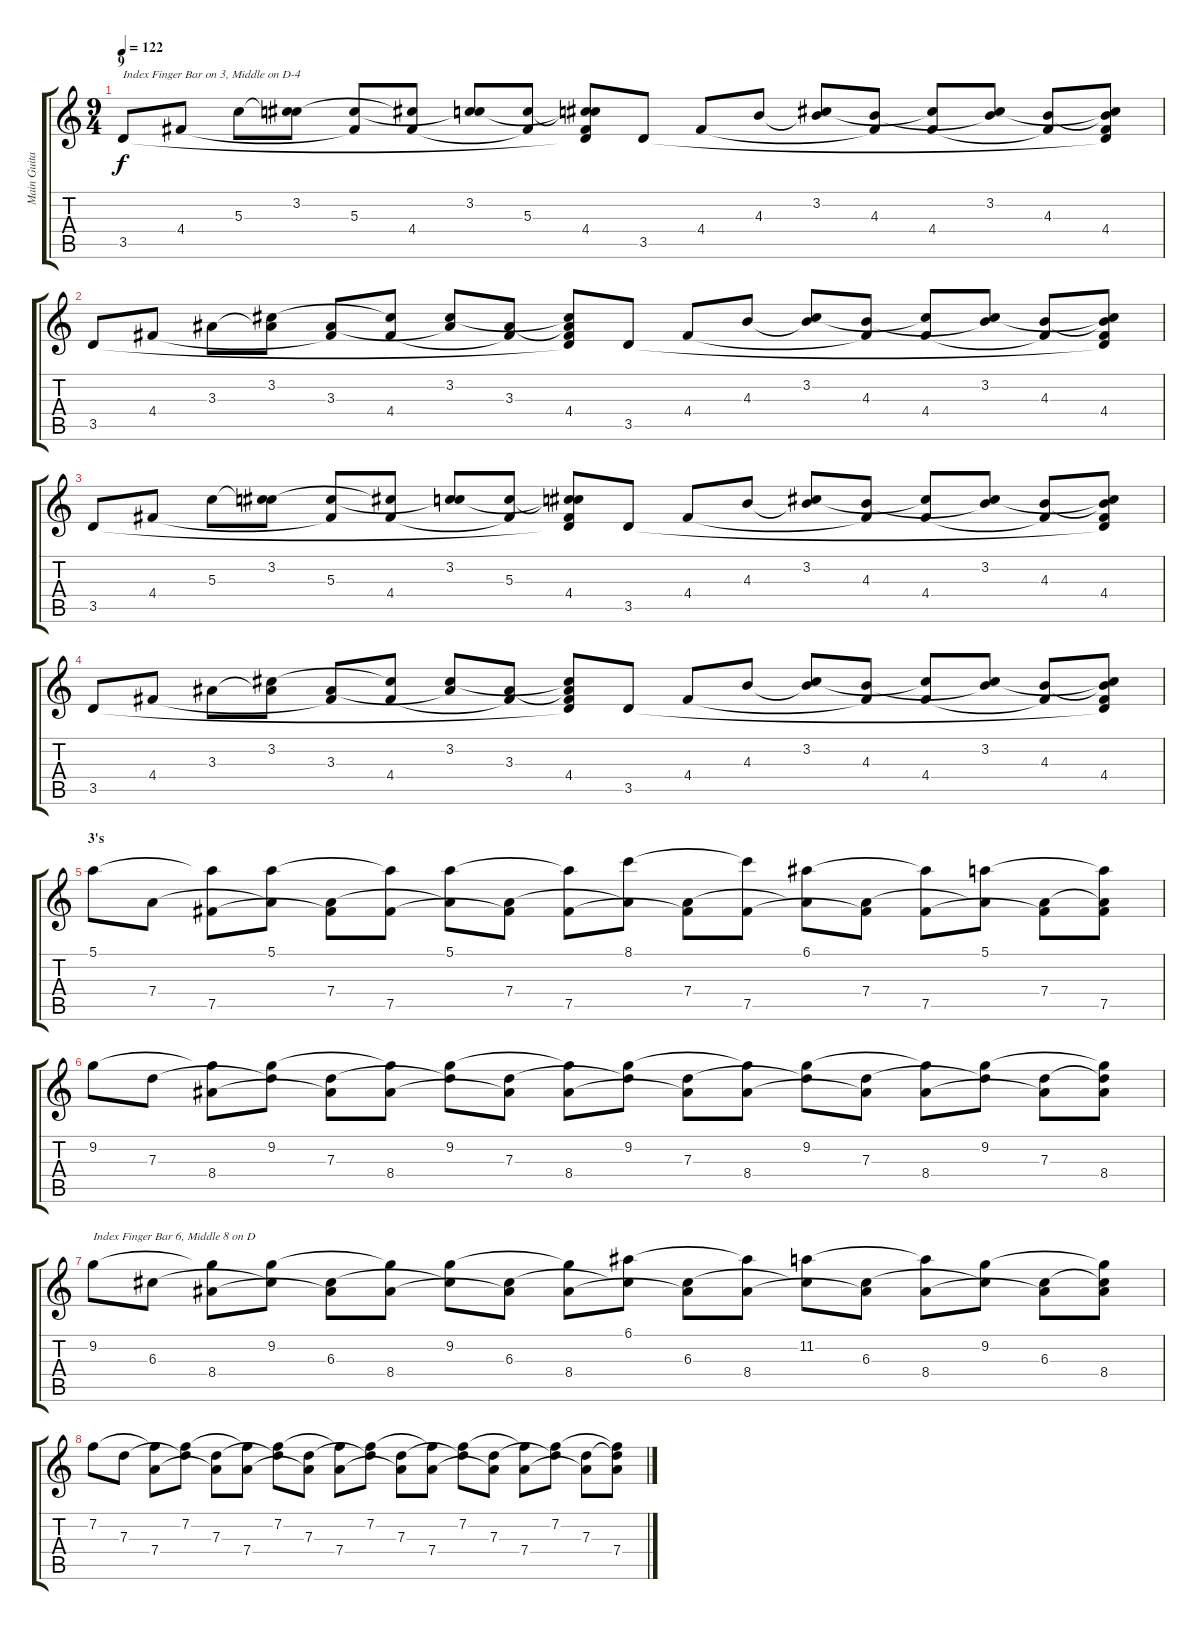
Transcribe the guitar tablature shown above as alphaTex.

\track ("Main Guitar" "Main Guita") {instrument acousticguitarsteel}
\staff {score tabs}
\tuning (E4 Bb3 G3 D3 B2 E2) {hide}
\ts (9 4)
\section ("" "9")
\tempo 122
\clef g2
\ks c
3.5.8{txt "Index Finger Bar on 3, Middle on D-4" dy f} 4.4.8 5.3.8 (3.2 5.3{t}).8 (5.3 4.4{t}).8 (3.2{t} 4.4).8 (3.2 5.3{t}).8 (5.3 4.4{t}).8 (3.2{t} 5.3{t} 4.4 3.5{t}).8 3.5.8 4.4.8 4.3.8 (3.2 4.3{t}).8 (4.3 4.4{t}).8 (3.2{t} 4.4).8 (3.2 4.3{t}).8 (4.3 4.4{t}).8 (3.2{t} 4.3{t} 4.4 3.5{t}).8 |
3.5.8 4.4.8 3.3.8 (3.2 3.3{t}).8 (3.3 4.4{t}).8 (3.2{t} 4.4).8 (3.2 3.3{t}).8 (3.3 4.4{t}).8 (3.2{t} 3.3{t} 4.4 3.5{t}).8 3.5.8 4.4.8 4.3.8 (3.2 4.3{t}).8 (4.3 4.4{t}).8 (3.2{t} 4.4).8 (3.2 4.3{t}).8 (4.3 4.4{t}).8 (3.2{t} 4.3{t} 4.4 3.5{t}).8 |
3.5.8 4.4.8 5.3.8 (3.2 5.3{t}).8 (5.3 4.4{t}).8 (3.2{t} 4.4).8 (3.2 5.3{t}).8 (5.3 4.4{t}).8 (3.2{t} 5.3{t} 4.4 3.5{t}).8 3.5.8 4.4.8 4.3.8 (3.2 4.3{t}).8 (4.3 4.4{t}).8 (3.2{t} 4.4).8 (3.2 4.3{t}).8 (4.3 4.4{t}).8 (3.2{t} 4.3{t} 4.4 3.5{t}).8 |
3.5.8 4.4.8 3.3.8 (3.2 3.3{t}).8 (3.3 4.4{t}).8 (3.2{t} 4.4).8 (3.2 3.3{t}).8 (3.3 4.4{t}).8 (3.2{t} 3.3{t} 4.4 3.5{t}).8 3.5.8 4.4.8 4.3.8 (3.2 4.3{t}).8 (4.3 4.4{t}).8 (3.2{t} 4.4).8 (3.2 4.3{t}).8 (4.3 4.4{t}).8 (3.2{t} 4.3{t} 4.4 3.5{t}).8 |
\section ("" "3's")
5.1.8 7.4.8 (5.1{t} 7.5).8 (5.1 7.4{t}).8 (7.4 7.5{t}).8 (5.1{t} 7.5).8 (5.1 7.4{t}).8 (7.4 7.5{t}).8 (5.1{t} 7.5).8 (8.1 7.4{t}).8 (7.4 7.5{t}).8 (8.1{t} 7.5).8 (6.1 7.4{t}).8 (7.4 7.5{t}).8 (6.1{t} 7.5).8 (5.1 7.4{t}).8 (7.4 7.5{t}).8 (5.1{t} 7.4{t} 7.5).8 |
9.2.8 7.3.8 (9.2{t} 8.4).8 (9.2 7.3{t}).8 (7.3 8.4{t}).8 (9.2{t} 8.4).8 (9.2 7.3{t}).8 (7.3 8.4{t}).8 (9.2{t} 8.4).8 (9.2 7.3{t}).8 (7.3 8.4{t}).8 (9.2{t} 8.4).8 (9.2 7.3{t}).8 (7.3 8.4{t}).8 (9.2{t} 8.4).8 (9.2 7.3{t}).8 (7.3 8.4{t}).8 (9.2{t} 7.3{t} 8.4).8 |
9.2.8{txt "Index Finger Bar 6, Middle 8 on D"} 6.3.8 (9.2{t} 8.4).8 (9.2 6.3{t}).8 (6.3 8.4{t}).8 (9.2{t} 8.4).8 (9.2 6.3{t}).8 (6.3 8.4{t}).8 (9.2{t} 8.4).8 (6.1 6.3{t}).8 (6.3 8.4{t}).8 (6.1{t} 8.4).8 (11.2 6.3{t}).8 (6.3 8.4{t}).8 (11.2{t} 8.4).8 (9.2 6.3{t}).8 (6.3 8.4{t}).8 (9.2{t} 6.3{t} 8.4).8 |
7.2.8 7.3.8 (7.2{t} 7.4).8 (7.2 7.3{t}).8 (7.3 7.4{t}).8 (7.2{t} 7.4).8 (7.2 7.3{t}).8 (7.3 7.4{t}).8 (7.2{t} 7.4).8 (7.2 7.3{t}).8 (7.3 7.4{t}).8 (7.2{t} 7.4).8 (7.2 7.3{t}).8 (7.3 7.4{t}).8 (7.2{t} 7.4).8 (7.2 7.3{t}).8 (7.3 7.4{t}).8 (7.2{t} 7.3{t} 7.4).8
